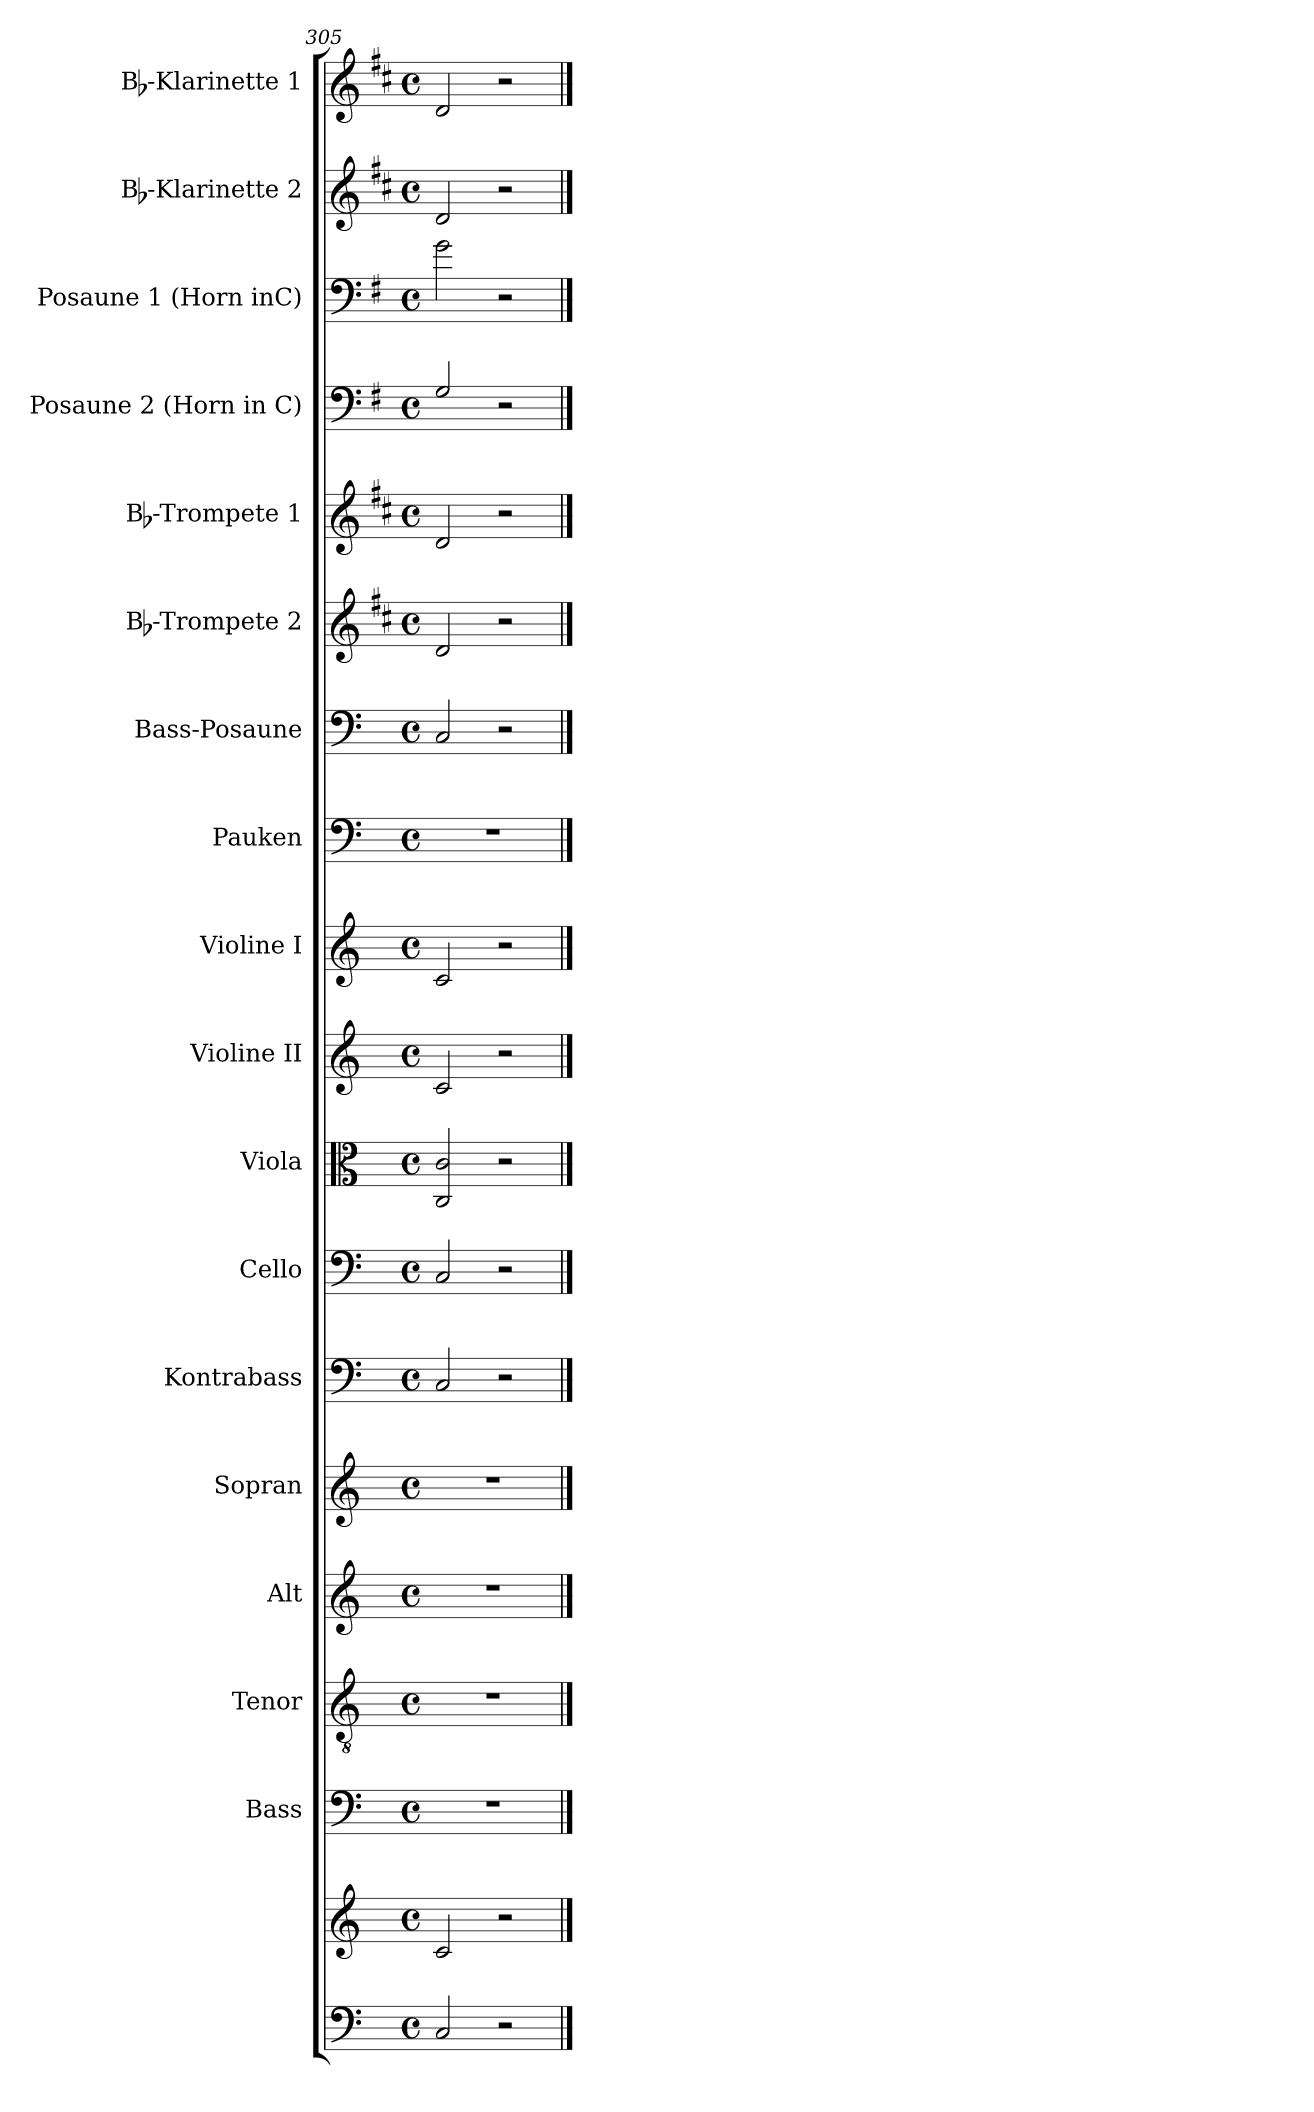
**kern	**kern	**kern	**kern	**kern	**kern	**kern	**kern	**kern	**kern	**kern	**kern	**kern	**kern	**kern	**kern	**kern	**kern	**kern
*part18	*part18	*part17	*part16	*part15	*part14	*part13	*part12	*part11	*part10	*part9	*part8	*part7	*part6	*part5	*part4	*part3	*part2	*part1
*staff19	*staff18	*staff17	*staff16	*staff15	*staff14	*staff13	*staff12	*staff11	*staff10	*staff9	*staff8	*staff7	*staff6	*staff5	*staff4	*staff3	*staff2	*staff1
*	*	*I"Bass	*I"Tenor	*I"Alt	*I"Sopran	*I"Kontrabass	*I"Cello	*I"Viola	*I"Violine II	*I"Violine I	*I"Pauken	*I"Bass-Posaune	*I"Bb-Trompete 2	*I"Bb-Trompete 1	*I"Posaune 2 (Horn in C)	*I"Posaune 1 (Horn inC)	*I"Bb-Klarinette 2	*I"Bb-Klarinette 1
*	*	*I'B.	*I'T.	*I'A.	*I'S.	*I'Kb.	*	*I'Vla.	*I'Vl. II	*I'Vl. I	*I'Pk.	*I'B-Pos.	*I'Bb Trp. 2	*I'Bb Trp. 1	*I'Pos. 2	*I'Pos. 1	*I'Bb Kl. 2	*I'Bb Kl. 1
*clefF4	*clefG2	*clefF4	*clefGv2	*clefG2	*clefG2	*clefF4	*clefF4	*clefC3	*clefG2	*clefG2	*clefF4	*clefF4	*clefG2	*clefG2	*clefF4	*clefF4	*clefG2	*clefG2
*	*	*	*	*	*	*ITrd7c12	*	*	*	*	*	*	*ITrd1c2	*ITrd1c2	*ITrd4c7	*ITrd4c7	*ITrd1c2	*ITrd1c2
*k[]	*k[]	*k[]	*k[]	*k[]	*k[]	*k[]	*k[]	*k[]	*k[]	*k[]	*k[]	*k[]	*k[]	*k[]	*k[]	*k[]	*k[]	*k[]
*C:	*C:	*C:	*C:	*C:	*C:	*C:	*C:	*C:	*C:	*C:	*C:	*C:	*C:	*C:	*C:	*C:	*C:	*C:
*M4/4	*M4/4	*M4/4	*M4/4	*M4/4	*M4/4	*M4/4	*M4/4	*M4/4	*M4/4	*M4/4	*M4/4	*M4/4	*M4/4	*M4/4	*M4/4	*M4/4	*M4/4	*M4/4
*met(c)	*met(c)	*met(c)	*met(c)	*met(c)	*met(c)	*met(c)	*met(c)	*met(c)	*met(c)	*met(c)	*met(c)	*met(c)	*met(c)	*met(c)	*met(c)	*met(c)	*met(c)	*met(c)
=305	=305	=305	=305	=305	=305	=305	=305	=305	=305	=305	=305	=305	=305	=305	=305	=305	=305	=305
2C/	2c/	1r	1r	1r	1r	2CC/	2C/	2C/ 2c/	2c/	2c/	1r	2C/	2c/	2c/	2C/	2c\	2c/	2c/
2r	2r	.	.	.	.	2r	2r	2r	2r	2r	.	2r	2r	2r	2r	2r	2r	2r
==	==	==	==	==	==	==	==	==	==	==	==	==	==	==	==	==	==	==
*-	*-	*-	*-	*-	*-	*-	*-	*-	*-	*-	*-	*-	*-	*-	*-	*-	*-	*-
